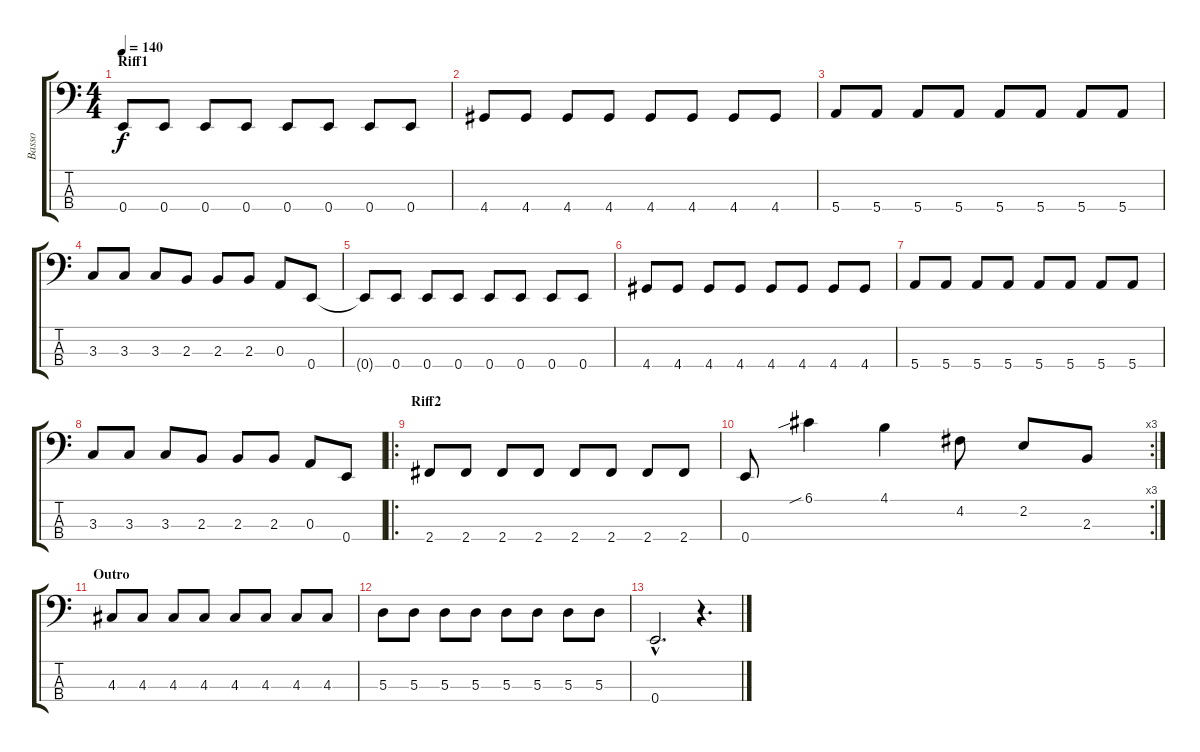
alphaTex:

\track ("Basso" "Basso") {instrument electricbasspick}
\staff {score tabs}
\tuning (G2 D2 A1 E1) {hide}
\ts (4 4)
\section ("" "Riff1")
\tempo 140
\clef f4
\ks c
0.4{t}.8{dy f} 0.4.8 0.4.8 0.4.8 0.4.8 0.4.8 0.4.8 0.4.8 |
4.4.8 4.4.8 4.4.8 4.4.8 4.4.8 4.4.8 4.4.8 4.4.8 |
5.4.8 5.4.8 5.4.8 5.4.8 5.4.8 5.4.8 5.4.8 5.4.8 |
3.3.8 3.3.8 3.3.8 2.3.8 2.3.8 2.3.8 0.3.8 0.4.8 |
0.4{t}.8 0.4.8 0.4.8 0.4.8 0.4.8 0.4.8 0.4.8 0.4.8 |
4.4.8 4.4.8 4.4.8 4.4.8 4.4.8 4.4.8 4.4.8 4.4.8 |
5.4.8 5.4.8 5.4.8 5.4.8 5.4.8 5.4.8 5.4.8 5.4.8 |
3.3.8 3.3.8 3.3.8 2.3.8 2.3.8 2.3.8 0.3.8 0.4.8 |
\ro
\section ("" "Riff2")
2.4.8 2.4.8 2.4.8 2.4.8 2.4.8 2.4.8 2.4.8 2.4.8 |
\rc 3
0.4.8 6.1{sib}.4 4.1.4 4.2.8 2.2.8 2.3.8 |
\section ("" "Outro")
4.3.8 4.3.8 4.3.8 4.3.8 4.3.8 4.3.8 4.3.8 4.3.8 |
5.3.8 5.3.8 5.3.8 5.3.8 5.3.8 5.3.8 5.3.8 5.3.8 |
0.4{hac}.2{d} r.4{d}
